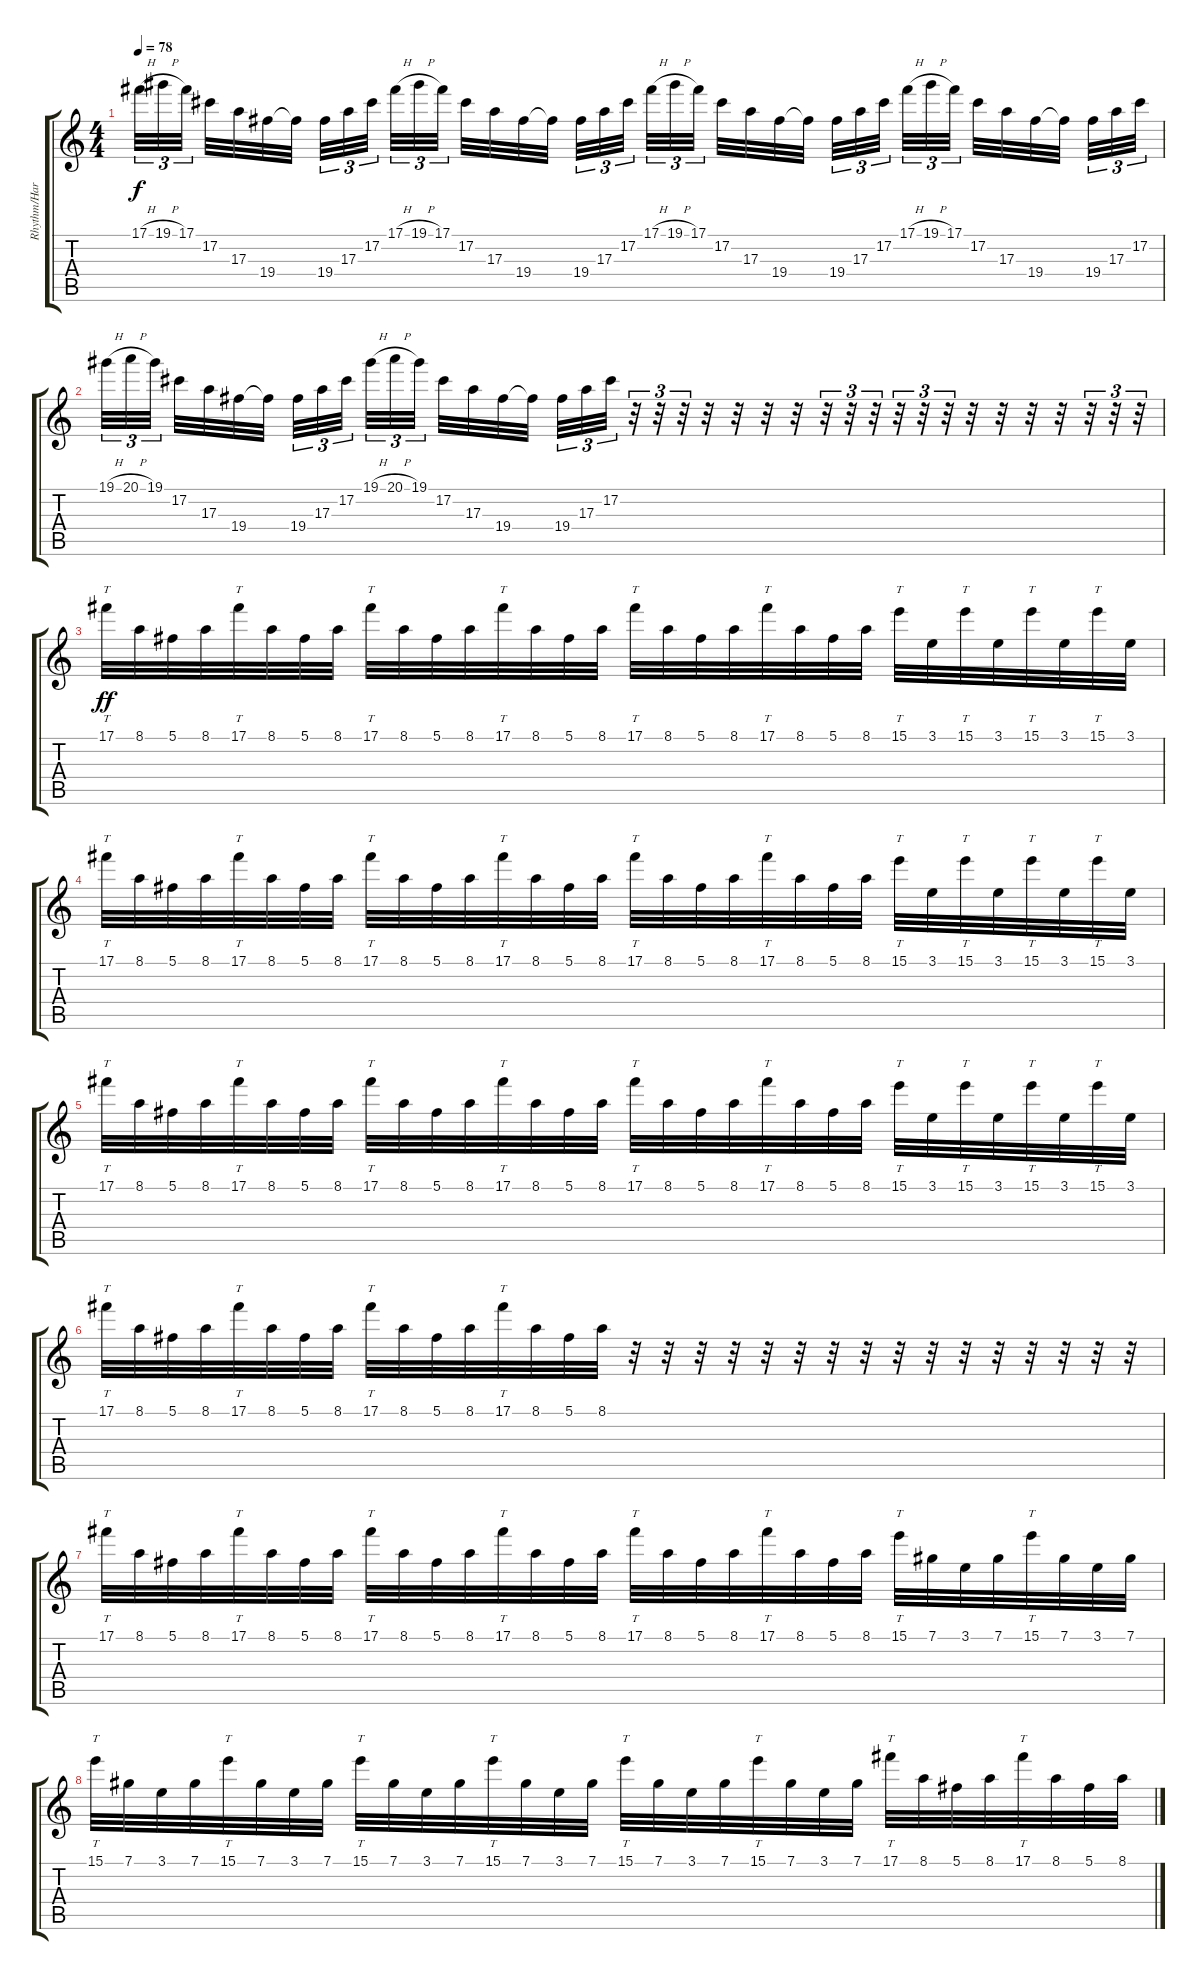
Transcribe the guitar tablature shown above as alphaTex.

\track ("Rhythm/Harmony Guitar" "Rhythm/Har") {instrument distortionguitar}
\staff {score tabs}
\tuning (Db4 Ab3 E3 B2 Gb2 B1) {hide}
\ts (4 4)
\tempo 78
\clef g2
\ks c
17.1{h}.32{tu (3 2) dy f} 19.1{h}.32{tu (3 2)} 17.1.32{tu (3 2)} 17.2.32 17.3.32 19.4.32 19.4{t}.32 19.4.32{tu (3 2)} 17.3.32{tu (3 2)} 17.2.32{tu (3 2)} 17.1{h}.32{tu (3 2)} 19.1{h}.32{tu (3 2)} 17.1.32{tu (3 2)} 17.2.32 17.3.32 19.4.32 19.4{t}.32 19.4.32{tu (3 2)} 17.3.32{tu (3 2)} 17.2.32{tu (3 2)} 17.1{h}.32{tu (3 2)} 19.1{h}.32{tu (3 2)} 17.1.32{tu (3 2)} 17.2.32 17.3.32 19.4.32 19.4{t}.32 19.4.32{tu (3 2)} 17.3.32{tu (3 2)} 17.2.32{tu (3 2)} 17.1{h}.32{tu (3 2)} 19.1{h}.32{tu (3 2)} 17.1.32{tu (3 2)} 17.2.32 17.3.32 19.4.32 19.4{t}.32 19.4.32{tu (3 2)} 17.3.32{tu (3 2)} 17.2.32{tu (3 2)} |
19.1{h}.32{tu (3 2)} 20.1{h}.32{tu (3 2)} 19.1.32{tu (3 2)} 17.2.32 17.3.32 19.4.32 19.4{t}.32 19.4.32{tu (3 2)} 17.3.32{tu (3 2)} 17.2.32{tu (3 2)} 19.1{h}.32{tu (3 2)} 20.1{h}.32{tu (3 2)} 19.1.32{tu (3 2)} 17.2.32 17.3.32 19.4.32 19.4{t}.32 19.4.32{tu (3 2)} 17.3.32{tu (3 2)} 17.2.32{tu (3 2)} r.32{tu (3 2)} r.32{tu (3 2)} r.32{tu (3 2)} r.32 r.32 r.32 r.32 r.32{tu (3 2)} r.32{tu (3 2)} r.32{tu (3 2)} r.32{tu (3 2)} r.32{tu (3 2)} r.32{tu (3 2)} r.32 r.32 r.32 r.32 r.32{tu (3 2)} r.32{tu (3 2)} r.32{tu (3 2)} |
17.1.32{tt dy ff} 8.1.32 5.1.32 8.1.32 17.1.32{tt} 8.1.32 5.1.32 8.1.32 17.1.32{tt} 8.1.32 5.1.32 8.1.32 17.1.32{tt} 8.1.32 5.1.32 8.1.32 17.1.32{tt} 8.1.32 5.1.32 8.1.32 17.1.32{tt} 8.1.32 5.1.32 8.1.32 15.1.32{tt} 3.1.32 15.1.32{tt} 3.1.32 15.1.32{tt} 3.1.32 15.1.32{tt} 3.1.32 |
17.1.32{tt} 8.1.32 5.1.32 8.1.32 17.1.32{tt} 8.1.32 5.1.32 8.1.32 17.1.32{tt} 8.1.32 5.1.32 8.1.32 17.1.32{tt} 8.1.32 5.1.32 8.1.32 17.1.32{tt} 8.1.32 5.1.32 8.1.32 17.1.32{tt} 8.1.32 5.1.32 8.1.32 15.1.32{tt} 3.1.32 15.1.32{tt} 3.1.32 15.1.32{tt} 3.1.32 15.1.32{tt} 3.1.32 |
17.1.32{tt} 8.1.32 5.1.32 8.1.32 17.1.32{tt} 8.1.32 5.1.32 8.1.32 17.1.32{tt} 8.1.32 5.1.32 8.1.32 17.1.32{tt} 8.1.32 5.1.32 8.1.32 17.1.32{tt} 8.1.32 5.1.32 8.1.32 17.1.32{tt} 8.1.32 5.1.32 8.1.32 15.1.32{tt} 3.1.32 15.1.32{tt} 3.1.32 15.1.32{tt} 3.1.32 15.1.32{tt} 3.1.32 |
17.1.32{tt} 8.1.32 5.1.32 8.1.32 17.1.32{tt} 8.1.32 5.1.32 8.1.32 17.1.32{tt} 8.1.32 5.1.32 8.1.32 17.1.32{tt} 8.1.32 5.1.32 8.1.32 r.32 r.32 r.32 r.32 r.32 r.32 r.32 r.32 r.32 r.32 r.32 r.32 r.32 r.32 r.32 r.32 |
17.1.32{tt} 8.1.32 5.1.32 8.1.32 17.1.32{tt} 8.1.32 5.1.32 8.1.32 17.1.32{tt} 8.1.32 5.1.32 8.1.32 17.1.32{tt} 8.1.32 5.1.32 8.1.32 17.1.32{tt} 8.1.32 5.1.32 8.1.32 17.1.32{tt} 8.1.32 5.1.32 8.1.32 15.1.32{tt} 7.1.32 3.1.32 7.1.32 15.1.32{tt} 7.1.32 3.1.32 7.1.32 |
15.1.32{tt} 7.1.32 3.1.32 7.1.32 15.1.32{tt} 7.1.32 3.1.32 7.1.32 15.1.32{tt} 7.1.32 3.1.32 7.1.32 15.1.32{tt} 7.1.32 3.1.32 7.1.32 15.1.32{tt} 7.1.32 3.1.32 7.1.32 15.1.32{tt} 7.1.32 3.1.32 7.1.32 17.1.32{tt} 8.1.32 5.1.32 8.1.32 17.1.32{tt} 8.1.32 5.1.32 8.1.32
